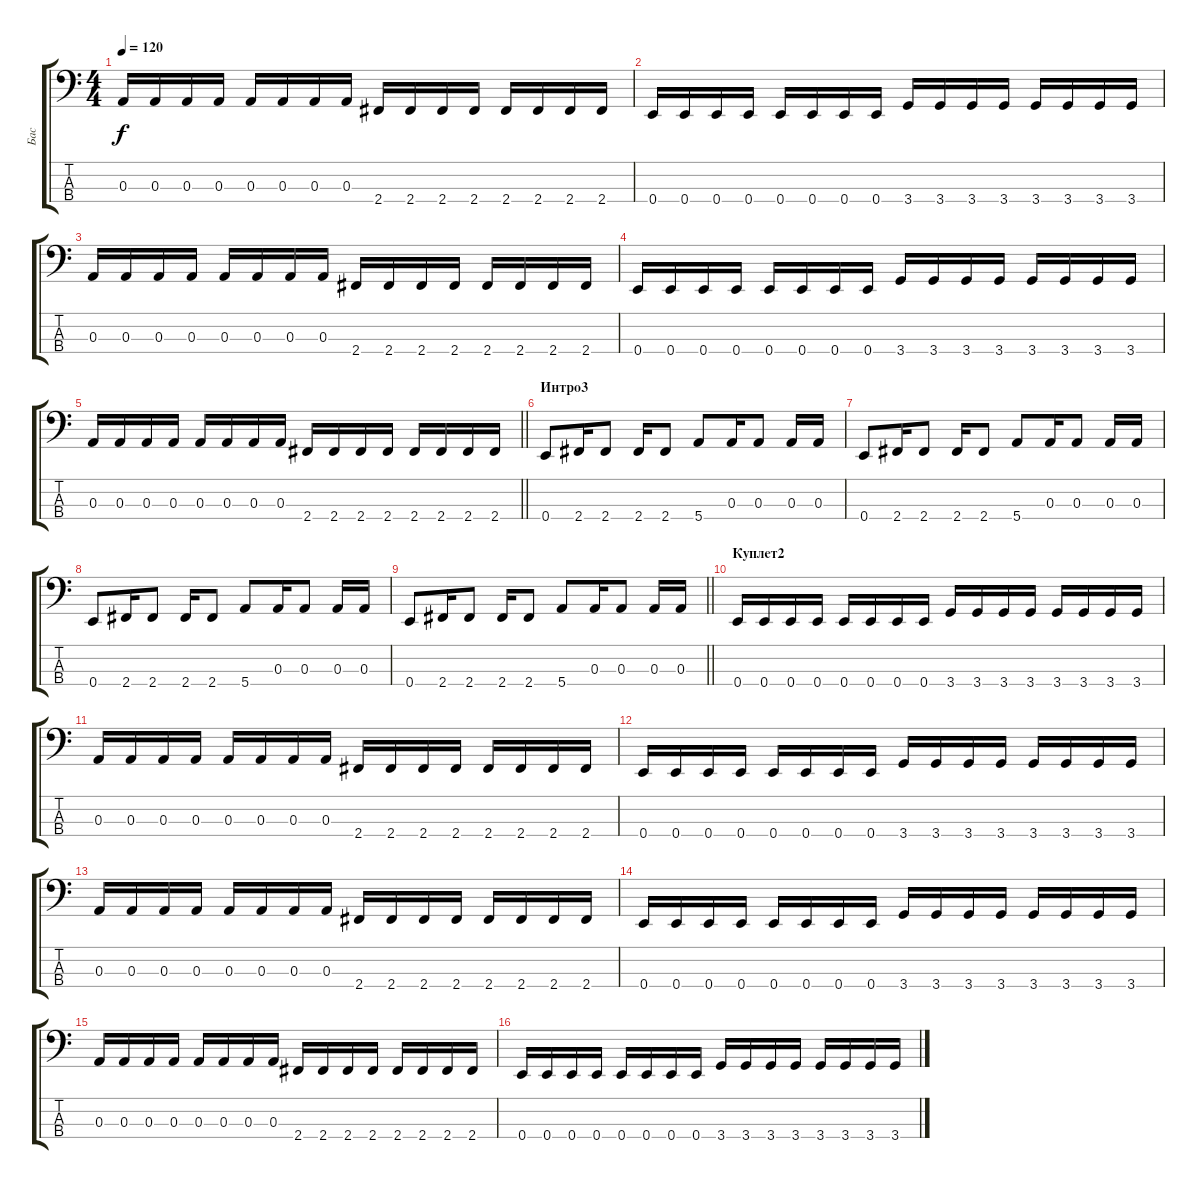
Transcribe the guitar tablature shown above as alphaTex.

\track ("Бас" "Бас") {instrument electricbasspick}
\staff {score tabs}
\tuning (G2 D2 A1 E1) {hide}
\ts (4 4)
\tempo 120
\clef f4
\ks c
0.3.16{dy f} 0.3.16 0.3.16 0.3.16 0.3.16 0.3.16 0.3.16 0.3.16 2.4.16 2.4.16 2.4.16 2.4.16 2.4.16 2.4.16 2.4.16 2.4.16 |
0.4.16 0.4.16 0.4.16 0.4.16 0.4.16 0.4.16 0.4.16 0.4.16 3.4.16 3.4.16 3.4.16 3.4.16 3.4.16 3.4.16 3.4.16 3.4.16 |
0.3.16 0.3.16 0.3.16 0.3.16 0.3.16 0.3.16 0.3.16 0.3.16 2.4.16 2.4.16 2.4.16 2.4.16 2.4.16 2.4.16 2.4.16 2.4.16 |
0.4.16 0.4.16 0.4.16 0.4.16 0.4.16 0.4.16 0.4.16 0.4.16 3.4.16 3.4.16 3.4.16 3.4.16 3.4.16 3.4.16 3.4.16 3.4.16 |
\barLineRight lightlight
0.3.16 0.3.16 0.3.16 0.3.16 0.3.16 0.3.16 0.3.16 0.3.16 2.4.16 2.4.16 2.4.16 2.4.16 2.4.16 2.4.16 2.4.16 2.4.16 |
\section ("" "Интро3")
0.4.8 2.4.16 2.4.8 2.4.16 2.4.8 5.4.8 0.3.16 0.3.8 0.3.16 0.3.16 |
0.4.8 2.4.16 2.4.8 2.4.16 2.4.8 5.4.8 0.3.16 0.3.8 0.3.16 0.3.16 |
0.4.8 2.4.16 2.4.8 2.4.16 2.4.8 5.4.8 0.3.16 0.3.8 0.3.16 0.3.16 |
\barLineRight lightlight
0.4.8 2.4.16 2.4.8 2.4.16 2.4.8 5.4.8 0.3.16 0.3.8 0.3.16 0.3.16 |
\section ("" "Куплет2")
0.4.16 0.4.16 0.4.16 0.4.16 0.4.16 0.4.16 0.4.16 0.4.16 3.4.16 3.4.16 3.4.16 3.4.16 3.4.16 3.4.16 3.4.16 3.4.16 |
0.3.16 0.3.16 0.3.16 0.3.16 0.3.16 0.3.16 0.3.16 0.3.16 2.4.16 2.4.16 2.4.16 2.4.16 2.4.16 2.4.16 2.4.16 2.4.16 |
0.4.16 0.4.16 0.4.16 0.4.16 0.4.16 0.4.16 0.4.16 0.4.16 3.4.16 3.4.16 3.4.16 3.4.16 3.4.16 3.4.16 3.4.16 3.4.16 |
0.3.16 0.3.16 0.3.16 0.3.16 0.3.16 0.3.16 0.3.16 0.3.16 2.4.16 2.4.16 2.4.16 2.4.16 2.4.16 2.4.16 2.4.16 2.4.16 |
0.4.16 0.4.16 0.4.16 0.4.16 0.4.16 0.4.16 0.4.16 0.4.16 3.4.16 3.4.16 3.4.16 3.4.16 3.4.16 3.4.16 3.4.16 3.4.16 |
0.3.16 0.3.16 0.3.16 0.3.16 0.3.16 0.3.16 0.3.16 0.3.16 2.4.16 2.4.16 2.4.16 2.4.16 2.4.16 2.4.16 2.4.16 2.4.16 |
0.4.16 0.4.16 0.4.16 0.4.16 0.4.16 0.4.16 0.4.16 0.4.16 3.4.16 3.4.16 3.4.16 3.4.16 3.4.16 3.4.16 3.4.16 3.4.16
